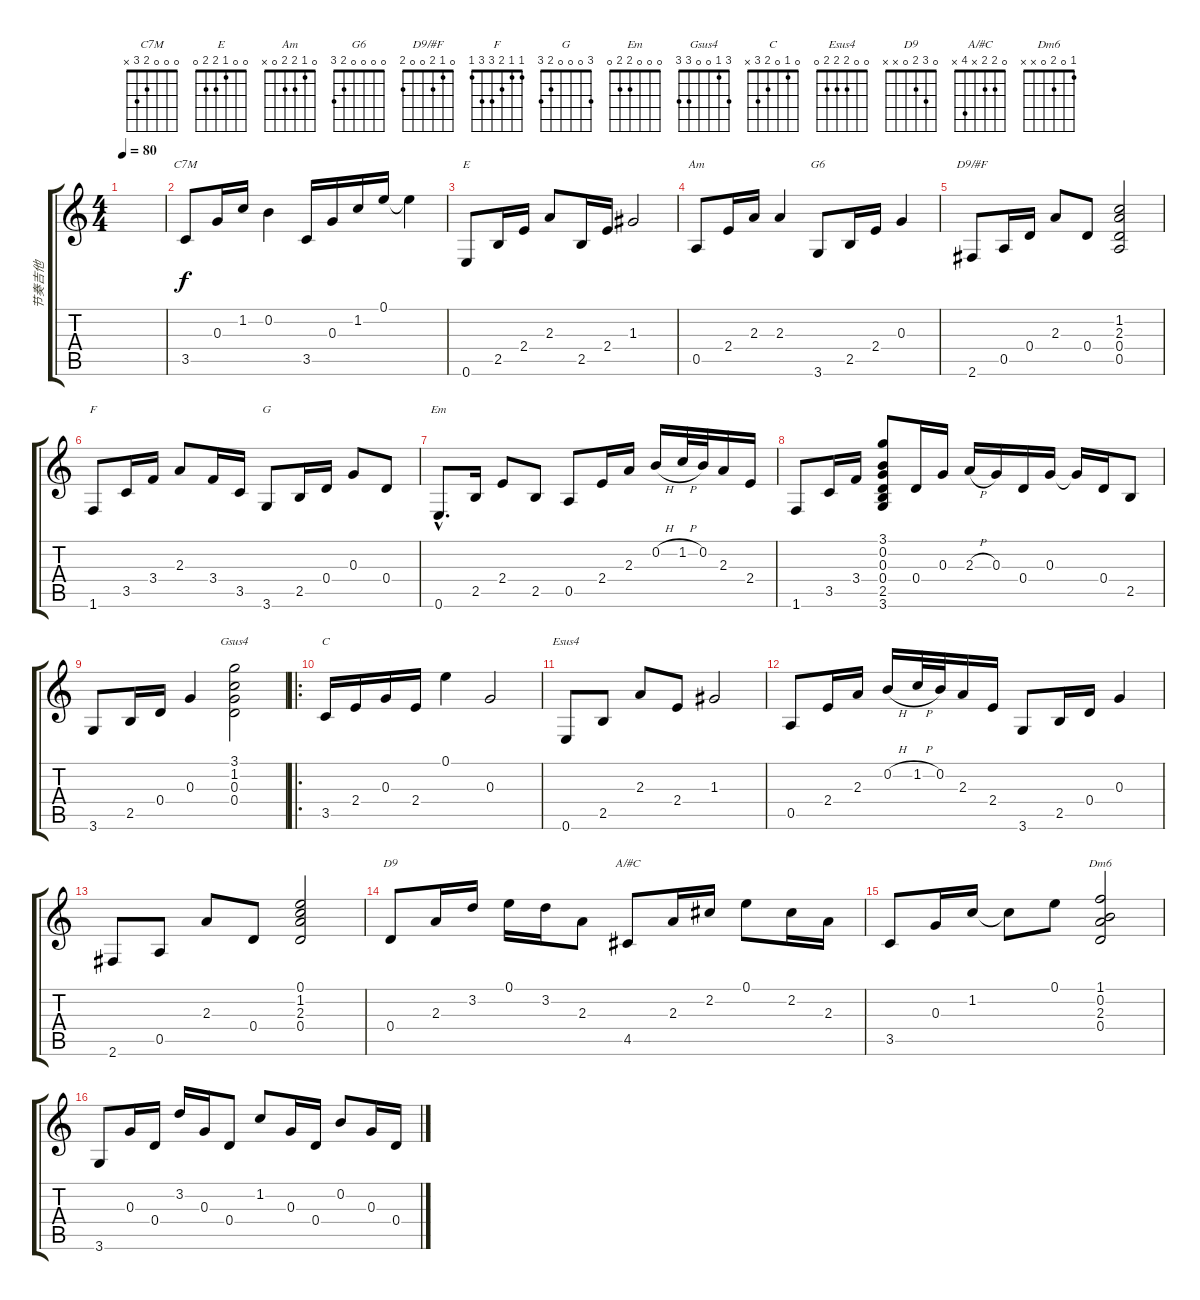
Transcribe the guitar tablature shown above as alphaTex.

\track ("节奏吉他" "节奏吉他") {instrument acousticguitarsteel}
\staff {score tabs}
\tuning (E4 B3 G3 D3 A2 E2) {hide}
\chord ("C7M" 0 0 0 2 3 x)
\chord ("E" 0 0 1 2 2 0)
\chord ("Am" 0 1 2 2 0 x)
\chord ("G6" 0 0 0 0 2 3)
\chord ("D9/#F" 0 1 2 0 0 2)
\chord ("F" 1 1 2 3 3 1)
\chord ("G" 3 0 0 0 2 3)
\chord ("Em" 0 0 0 2 2 0)
\chord ("Gsus4" 3 1 0 0 3 3)
\chord ("C" 0 1 0 2 3 x)
\chord ("Esus4" 0 0 2 2 2 0)
\chord ("D9" 0 3 2 0 x x)
\chord ("A/#C" 0 2 2 x 4 x)
\chord ("Dm6" 1 0 2 0 x x)
\ts (4 4)
\tempo 80
\clef g2
\ks c
|
3.5.8{ch "C7M"} 0.3.16 1.2.16 0.2.4 3.5.16 0.3.16 1.2.16 0.1.16 0.1{t}.4 |
0.6.8{ch "E"} 2.5.16 2.4.16 2.3.8 2.5.16 2.4.16 1.3.2 |
0.5.8{ch "Am"} 2.4.16 2.3.16 2.3.4 3.6.8{ch "G6"} 2.5.16 2.4.16 0.3.4 |
2.6.8{ch "D9/#F"} 0.5.16 0.4.16 2.3.8 0.4.8 (1.2 2.3 0.4 0.5).2 |
1.6.8{ch "F"} 3.5.16 3.4.16 2.3.8 3.4.16 3.5.16 3.6.8{ch "G"} 2.5.16 0.4.16 0.3.8 0.4.8 |
0.6{hac}.8{d ch "Em"} 2.5.16 2.4.8 2.5.8 0.5.8 2.4.16 2.3.16 0.2{h}.16 1.2{h}.32 0.2.32 2.3.16 2.4.16 |
1.6.8 3.5.16 3.4.16 (3.1 0.2 0.3 0.4 2.5 3.6).8 0.4.16 0.3.16 2.3{h}.16 0.3.16 0.4.16 0.3.16 0.3{t}.16 0.4.16 2.5.8 |
3.6.8 2.5.16 0.4.16 0.3.4 (3.1 1.2 0.3 0.4).2{ch "Gsus4"} |
\ro
3.5.16{ch "C"} 2.4.16 0.3.16 2.4.16 0.1.4 0.3.2 |
0.6.8{ch "Esus4"} 2.5.8 2.3.8 2.4.8 1.3.2 |
0.5.8 2.4.16 2.3.16 0.2{h}.16 1.2{h}.32 0.2.32 2.3.16 2.4.16 3.6.8 2.5.16 0.4.16 0.3.4 |
2.6.8 0.5.8 2.3.8 0.4.8 (0.1 1.2 2.3 0.4).2 |
0.4.8{ch "D9"} 2.3.16 3.2.16 0.1.16 3.2.16 2.3.8 4.5.8{ch "A/#C"} 2.3.16 2.2.16 0.1.8 2.2.16 2.3.16 |
3.5.8 0.3.16 1.2.16 1.2{t}.8 0.1.8 (1.1 0.2 2.3 0.4).2{ch "Dm6"} |
3.6.8 0.3.16 0.4.16 3.2.16 0.3.16 0.4.8 1.2.8 0.3.16 0.4.16 0.2.8 0.3.16 0.4.16
